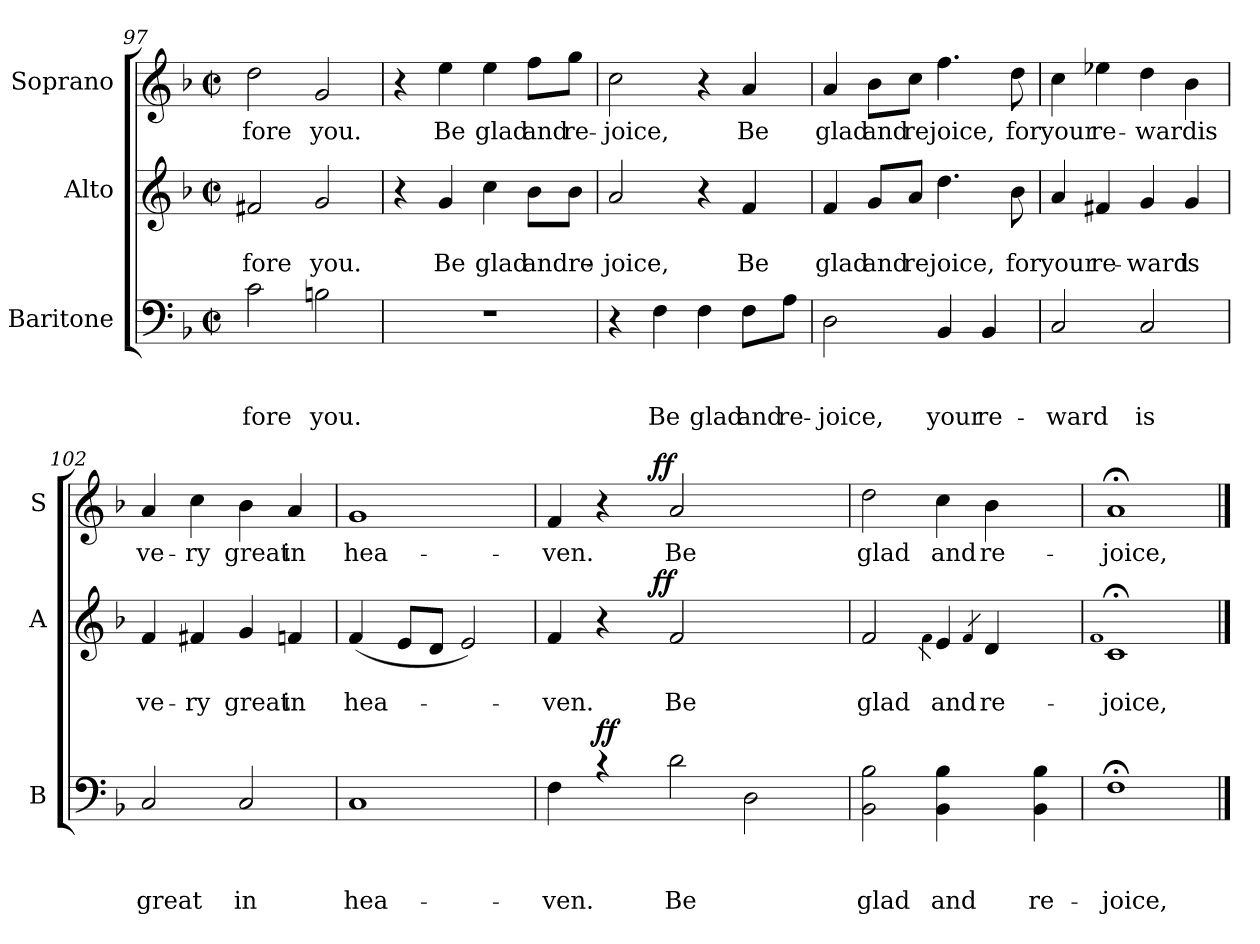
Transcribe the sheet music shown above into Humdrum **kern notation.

**kern	**text	**text	**text	**dynam	**kern	**text	**text	**dynam	**kern	**text	**dynam
*part3	*part3	*part3	*part3	*part3	*part2	*part2	*part2	*part2	*part1	*part1	*part1
*staff3	*staff3	*staff3	*staff3	*staff3	*staff2	*staff2	*staff2	*staff2	*staff1	*staff1	*staff1
*I"Baritone	*	*	*	*	*I"Alto	*	*	*	*I"Soprano	*	*
*I'B	*	*	*	*	*I'A	*	*	*	*I'S	*	*
*clefF4	*	*	*	*	*clefG2	*	*	*	*clefG2	*	*
*k[b-]	*	*	*	*	*k[b-]	*	*	*	*k[b-]	*	*
*F:	*	*	*	*	*F:	*	*	*	*F:	*	*
*M2/2	*	*	*	*	*M2/2	*	*	*	*M2/2	*	*
*met(c|)	*	*	*	*	*met(c|)	*	*	*	*met(c|)	*	*
=97	=97	=97	=97	=97	=97	=97	=97	=97	=97	=97	=97
!	!	!	!LO:LY:b	!	!	!	!LO:LY:b	!	!	!LO:LY:b	!
2c\	.	.	-fore	.	2f#X/	.	-fore	.	2dd\	-fore	.
!	!	!	!LO:LY:b	!	!	!	!LO:LY:b	!	!	!LO:LY:b	!
2Bn\	.	.	you.	.	2g/	.	you.	.	2g/	you.	.
=98	=98	=98	=98	=98	=98	=98	=98	=98	=98	=98	=98
1r	.	.	.	.	4r	.	.	.	4r	.	.
!	!	!	!	!	!	!	!LO:LY:b	!	!	!LO:LY:b	!
.	.	.	.	.	4g/	.	Be	.	4ee\	Be	.
!	!	!	!	!	!	!	!LO:LY:b	!	!	!LO:LY:b	!
.	.	.	.	.	4cc\	.	glad	.	4ee\	glad	.
!	!	!	!	!	!	!	!LO:LY:b	!	!	!LO:LY:b	!
.	.	.	.	.	8b-\L	.	andre-	.	8ff\L	and	.
!	!	!	!	!	!	!	!	!	!	!LO:LY:b	!
.	.	.	.	.	8b-\J	.	.	.	8gg\J	re-	.
=99	=99	=99	=99	=99	=99	=99	=99	=99	=99	=99	=99
!	!	!	!	!	!	!	!LO:LY:b	!	!	!LO:LY:b	!
4r	.	.	.	.	2a/	.	-joice,	.	2cc\	-joice,	.
!	!	!	!LO:LY:b	!	!	!	!	!	!	!	!
4F\	.	.	Be	.	.	.	.	.	.	.	.
!	!	!	!LO:LY:b	!	!	!	!	!	!	!	!
4F\	.	.	glad	.	4r	.	.	.	4r	.	.
!	!	!	!LO:LY:b	!	!	!	!LO:LY:b	!	!	!LO:LY:b	!
8F\L	.	.	and	.	4f/	.	Be	.	4a/	Be	.
!	!	!	!LO:LY:b	!	!	!	!	!	!	!	!
8A\J	.	.	re-	.	.	.	.	.	.	.	.
!!LO:LB:g=z
=100	=100	=100	=100	=100	=100	=100	=100	=100	=100	=100	=100
!	!	!	!LO:LY:b	!	!	!	!LO:LY:b	!	!	!LO:LY:b	!
2D\	.	.	-joice,	.	4f/	.	glad	.	4a/	glad	.
!	!	!	!	!	!	!	!LO:LY:b	!	!	!LO:LY:b	!
.	.	.	.	.	8g/L	.	and	.	8b-\L	and	.
!	!	!	!	!	!	!	!LO:LY:b	!	!	!LO:LY:b	!
.	.	.	.	.	8a/J	.	rejoice,	.	8cc\J	rejoice,	.
!	!	!	!LO:LY:b	!	!	!	!	!	!	!	!
4BB-/	.	.	your	.	4.dd\	.	.	.	4.ff\	.	.
!	!	!	!LO:LY:b	!	!	!	!	!	!	!	!
4BB-/	.	.	re-	.	.	.	.	.	.	.	.
!	!	!	!	!	!	!	!LO:LY:b	!	!	!LO:LY:b	!
.	.	.	.	.	8b-\	.	for	.	8dd\	for	.
=101	=101	=101	=101	=101	=101	=101	=101	=101	=101	=101	=101
!	!	!	!LO:LY:b	!	!	!	!LO:LY:b	!	!	!LO:LY:b	!
2C/	.	.	-ward	.	4a/	.	your	.	4cc\	your	.
!	!	!	!	!	!	!	!LO:LY:b	!	!	!LO:LY:b	!
.	.	.	.	.	4f#X/	.	re-	.	4ee-X\	re-	.
!	!	!	!LO:LY:b	!	!	!	!LO:LY:b	!	!	!LO:LY:b	!
2C/	.	.	is	.	4g/	.	-ward	.	4dd\	-wardis	.
!	!	!	!	!	!	!	!LO:LY:b	!	!	!	!
.	.	.	.	.	4g/	.	is	.	4b-\	.	.
=102	=102	=102	=102	=102	=102	=102	=102	=102	=102	=102	=102
!	!	!	!LO:LY:b	!	!	!	!LO:LY:b	!	!	!LO:LY:b	!
2C/	.	.	great	.	4f/	.	ve-	.	4a/	ve-	.
!	!	!	!	!	!	!	!LO:LY:b	!	!	!LO:LY:b	!
.	.	.	.	.	4f#X/	.	-ry	.	4cc\	-ry	.
!	!	!	!LO:LY:b	!	!	!	!LO:LY:b	!	!	!LO:LY:b	!
2C/	.	.	in	.	4g/	.	great	.	4b-\	great	.
!	!	!	!	!	!	!	!LO:LY:b	!	!	!LO:LY:b	!
.	.	.	.	.	4fn/	.	in	.	4a/	in	.
=103	=103	=103	=103	=103	=103	=103	=103	=103	=103	=103	=103
!	!	!	!LO:LY:b	!	!	!	!LO:LY:b	!	!	!LO:LY:b	!
1C	.	.	hea-	.	(<4f/	.	hea-	.	1g	hea-	.
.	.	.	.	.	8e/L	.	.	.	.	.	.
.	.	.	.	.	8d/J	.	.	.	.	.	.
.	.	.	.	.	2e/)	.	.	.	.	.	.
=104	=104	=104	=104	=104	=104	=104	=104	=104	=104	=104	=104
!	!	!	!LO:LY:b	!	!	!	!LO:LY:b	!	!	!LO:LY:b	!
*^	*	*	*	*	*^	*	*	*	*^	*	*
4F\	2ryy	.	.	-ven.	.	4f/	3ryy	.	-ven.	.	4f/	3ryy	-ven.	.
!	!	!	!	!	!LO:DY:a	!	!	!	!	!	!	!	!	!
4rc	.	.	.	.	ff	4r	.	.	.	.	4r	.	.	.
.	.	.	.	.	.	.	12.ryy	.	.	.	.	12.ryy	.	.
!	!	!	!	!	!	!	!	!	!	!LO:DY:a	!	!	!	!LO:DY:a
.	.	.	.	.	.	.	3%2ryy	.	.	ff	.	3%2ryy	.	ff
!	!	!	!	!LO:LY:b	!	!	!	!	!LO:LY:b	!	!	!	!LO:LY:b	!
2ryy	2d\	.	.	Be	.	2f/	.	.	Be	.	2a/	.	Be	.
2D\	2ryy	.	.	.	.	2ryy	.	.	.	.	2ryy	.	.	.
.	.	.	.	.	.	.	3ryy	.	.	.	.	3ryy	.	.
.	.	.	.	.	.	.	24ryy	.	.	.	.	24ryy	.	.
=105	=105	=105	=105	=105	=105	=105	=105	=105	=105	=105	=105	=105	=105	=105
!	!	!	!	!LO:LY:b	!	!	!	!	!LO:LY:b	!	!	!	!LO:LY:b	!
*v	*v	*	*	*	*	*	*	*	*	*	*v	*v	*	*
2BB-\ 2B-\	.	.	glad	.	2f/	2ryy	.	glad	.	2dd\	glad	.
.	.	.	.	.	.	4qf\	.	.	.	.	.	.
!	!	!	!LO:LY:b	!	!	!	!	!LO:LY:b	!	!	!LO:LY:b	!
4BB-\ 4B-\	.	.	and	.	4e/	4ryy	.	and	.	4cc\	and	.
.	.	.	.	.	4qf/	.	.	.	.	.	.	.
!	!	!	!	!	!	!	!	!LO:LY:b	!	!	!LO:LY:b	!
4ryy	.	.	.	.	4ryy	4d/	.	re-	.	4b-\	re-	.
!	!	!	!LO:LY:b	!	!	!	!	!	!	!	!	!
4BB-\ 4B-\	.	.	re-	.	4ryy	4ryy	.	.	.	4ryy	.	.
=106	=106	=106	=106	=106	=106	=106	=106	=106	=106	=106	=106	=106
.	.	.	.	.	.	1qf	.	.	.	.	.	.
!	!	!	!LO:LY:b	!	!	!	!	!LO:LY:b	!	!	!LO:LY:b	!
1F;<	.	.	-joice,	.	1c;<	1ryy	.	-joice,	.	1a;	-joice,	.
*	*	*	*	*	*v	*v	*	*	*	*	*	*
==	==	==	==	==	==	==	==	==	==	==	==
*-	*-	*-	*-	*-	*-	*-	*-	*-	*-	*-	*-
